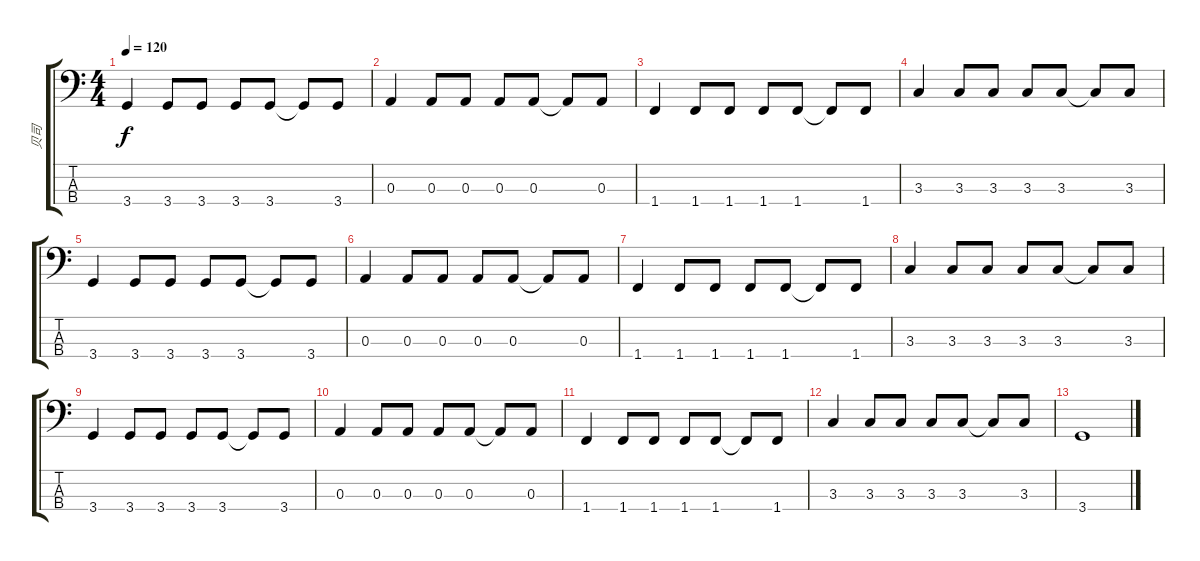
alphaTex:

\track ("贝司" "贝司") {instrument electricbassfinger}
\staff {score tabs}
\tuning (G2 D2 A1 E1) {hide}
\ts (4 4)
\tempo 120
\clef f4
\ks c
3.4.4{dy f} 3.4.8 3.4.8 3.4.8 3.4.8 3.4{t}.8 3.4.8 |
0.3.4 0.3.8 0.3.8 0.3.8 0.3.8 0.3{t}.8 0.3.8 |
1.4.4 1.4.8 1.4.8 1.4.8 1.4.8 1.4{t}.8 1.4.8 |
3.3.4 3.3.8 3.3.8 3.3.8 3.3.8 3.3{t}.8 3.3.8 |
3.4.4 3.4.8 3.4.8 3.4.8 3.4.8 3.4{t}.8 3.4.8 |
0.3.4 0.3.8 0.3.8 0.3.8 0.3.8 0.3{t}.8 0.3.8 |
1.4.4 1.4.8 1.4.8 1.4.8 1.4.8 1.4{t}.8 1.4.8 |
3.3.4 3.3.8 3.3.8 3.3.8 3.3.8 3.3{t}.8 3.3.8 |
3.4.4 3.4.8 3.4.8 3.4.8 3.4.8 3.4{t}.8 3.4.8 |
0.3.4 0.3.8 0.3.8 0.3.8 0.3.8 0.3{t}.8 0.3.8 |
1.4.4 1.4.8 1.4.8 1.4.8 1.4.8 1.4{t}.8 1.4.8 |
3.3.4 3.3.8 3.3.8 3.3.8 3.3.8 3.3{t}.8 3.3.8 |
3.4.1
